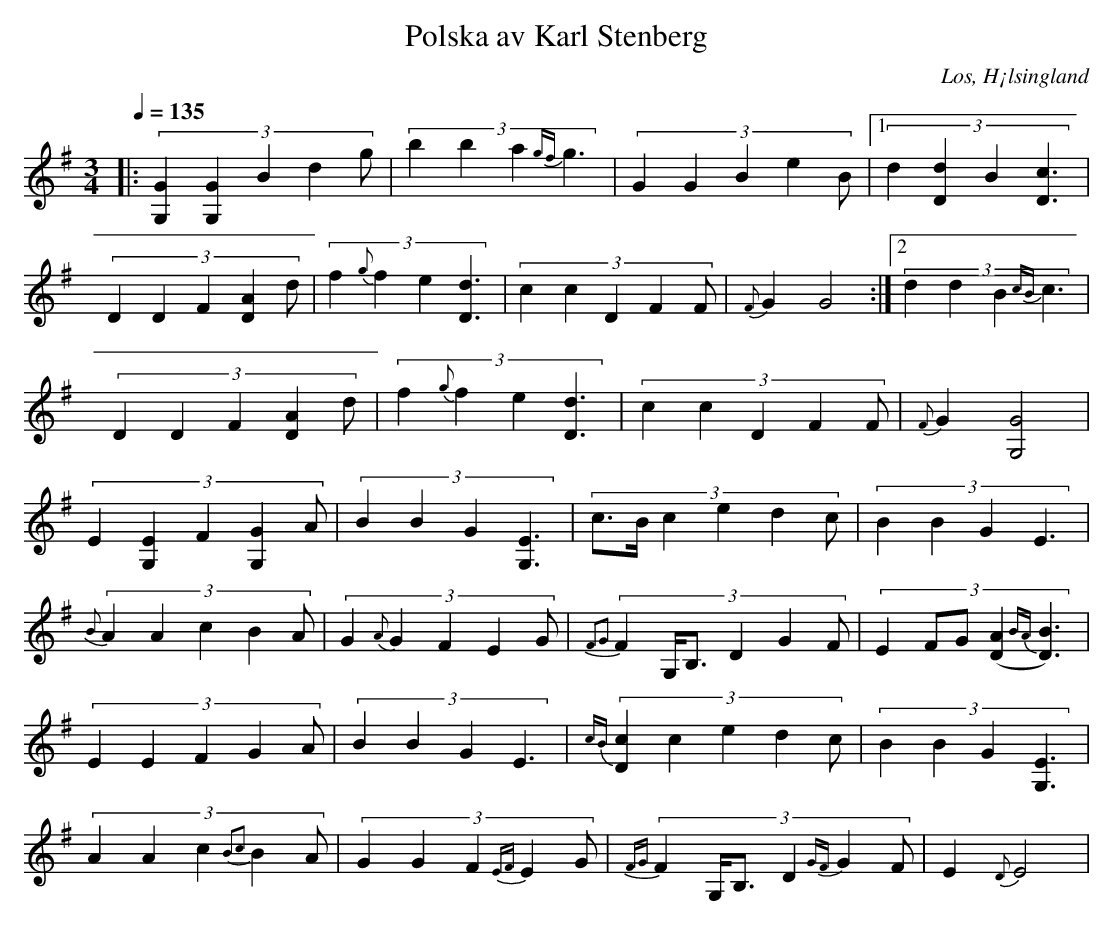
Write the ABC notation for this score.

X:1
T:Polska av Karl Stenberg
O:Los, H¡lsingland
Q:1/4=135
M:3/4
L:1/8
K:G
|:(3:2:5 [G,2G2][G,2G2]B2 d2g|(3:2:4 b2b2a2 {gf}g3|(3:2:5 G2G2B2 e2B|1(3:2:4 d2[D2d2]B2 [D3c3]|
(3:2:5 D2D2F2 [D2A2]d|(3:2:4 f2{g}f2e2 [D3d3]|(3:2:5 c2c2D2 F2F|{F}G2 G4:|2(3:2:4 d2d2B2 {cB}c3|
(3:2:5 D2D2F2 [D2A2]d|(3:2:4 f2{g}f2e2 [D3d3]|(3:2:5 c2c2D2 F2F|{F}G2 [G,4G4]|
(3:2:5 E2[G,2E2]F2 [G,2G2]A|(3:2:4 B2B2G2 [G,3E3]|(3:2:6 c>Bc2e2 d2c |(3:2:4 B2B2G2 E3|
(3:2:5 {B}A2A2c2B2A|(3:2:5 G2{A}G2F2 E2G|(3:2:6 {F2G2}F2G,<B,D2G2F|(3:2:5 E2 FG[A2(D2] {BA}[D3)B3]|
(3:2:5 E2E2F2 G2A|(3:2:4 B2B2G2 E3|(3:2:5 {cB}[D2c2]c2e2 d2c |(3:2:4 B2B2G2 [G,3E3]|
(3:2:5 A2A2c2 {B2c2}B2A |(3:2:5 G2G2F2 {EF}E2G|(3:2:6 {FG}F2G,<B, D2{GF}G2F |E2 {D}E4|
